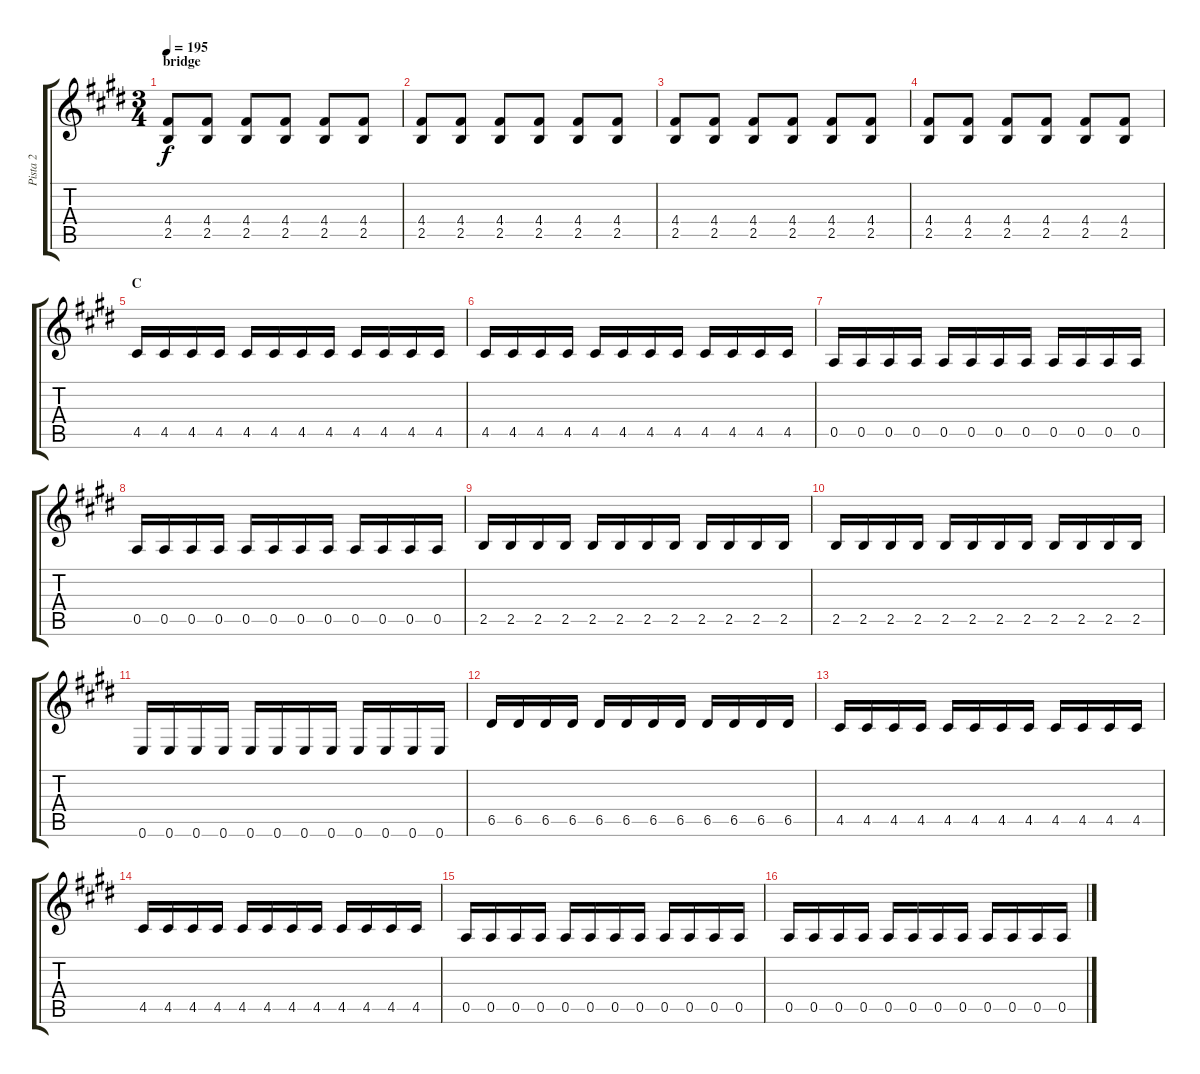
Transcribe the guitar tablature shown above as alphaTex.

\track ("Pista 2" "Pista 2") {instrument distortionguitar}
\staff {score tabs}
\tuning (E4 B3 G3 D3 A2 E2) {hide}
\ts (3 4)
\section ("" "bridge")
\tempo 195
\clef g2
\ks e
(4.4 2.5).8{dy f} (4.4 2.5).8 (4.4 2.5).8 (4.4 2.5).8 (4.4 2.5).8 (4.4 2.5).8 |
(4.4 2.5).8 (4.4 2.5).8 (4.4 2.5).8 (4.4 2.5).8 (4.4 2.5).8 (4.4 2.5).8 |
(4.4 2.5).8 (4.4 2.5).8 (4.4 2.5).8 (4.4 2.5).8 (4.4 2.5).8 (4.4 2.5).8 |
(4.4 2.5).8 (4.4 2.5).8 (4.4 2.5).8 (4.4 2.5).8 (4.4 2.5).8 (4.4 2.5).8 |
\section ("" "C")
4.5.16 4.5.16 4.5.16 4.5.16 4.5.16 4.5.16 4.5.16 4.5.16 4.5.16 4.5.16 4.5.16 4.5.16 |
4.5.16 4.5.16 4.5.16 4.5.16 4.5.16 4.5.16 4.5.16 4.5.16 4.5.16 4.5.16 4.5.16 4.5.16 |
0.5.16 0.5.16 0.5.16 0.5.16 0.5.16 0.5.16 0.5.16 0.5.16 0.5.16 0.5.16 0.5.16 0.5.16 |
0.5.16 0.5.16 0.5.16 0.5.16 0.5.16 0.5.16 0.5.16 0.5.16 0.5.16 0.5.16 0.5.16 0.5.16 |
2.5.16 2.5.16 2.5.16 2.5.16 2.5.16 2.5.16 2.5.16 2.5.16 2.5.16 2.5.16 2.5.16 2.5.16 |
2.5.16 2.5.16 2.5.16 2.5.16 2.5.16 2.5.16 2.5.16 2.5.16 2.5.16 2.5.16 2.5.16 2.5.16 |
0.6.16 0.6.16 0.6.16 0.6.16 0.6.16 0.6.16 0.6.16 0.6.16 0.6.16 0.6.16 0.6.16 0.6.16 |
6.5.16 6.5.16 6.5.16 6.5.16 6.5.16 6.5.16 6.5.16 6.5.16 6.5.16 6.5.16 6.5.16 6.5.16 |
4.5.16 4.5.16 4.5.16 4.5.16 4.5.16 4.5.16 4.5.16 4.5.16 4.5.16 4.5.16 4.5.16 4.5.16 |
4.5.16 4.5.16 4.5.16 4.5.16 4.5.16 4.5.16 4.5.16 4.5.16 4.5.16 4.5.16 4.5.16 4.5.16 |
0.5.16 0.5.16 0.5.16 0.5.16 0.5.16 0.5.16 0.5.16 0.5.16 0.5.16 0.5.16 0.5.16 0.5.16 |
0.5.16 0.5.16 0.5.16 0.5.16 0.5.16 0.5.16 0.5.16 0.5.16 0.5.16 0.5.16 0.5.16 0.5.16
